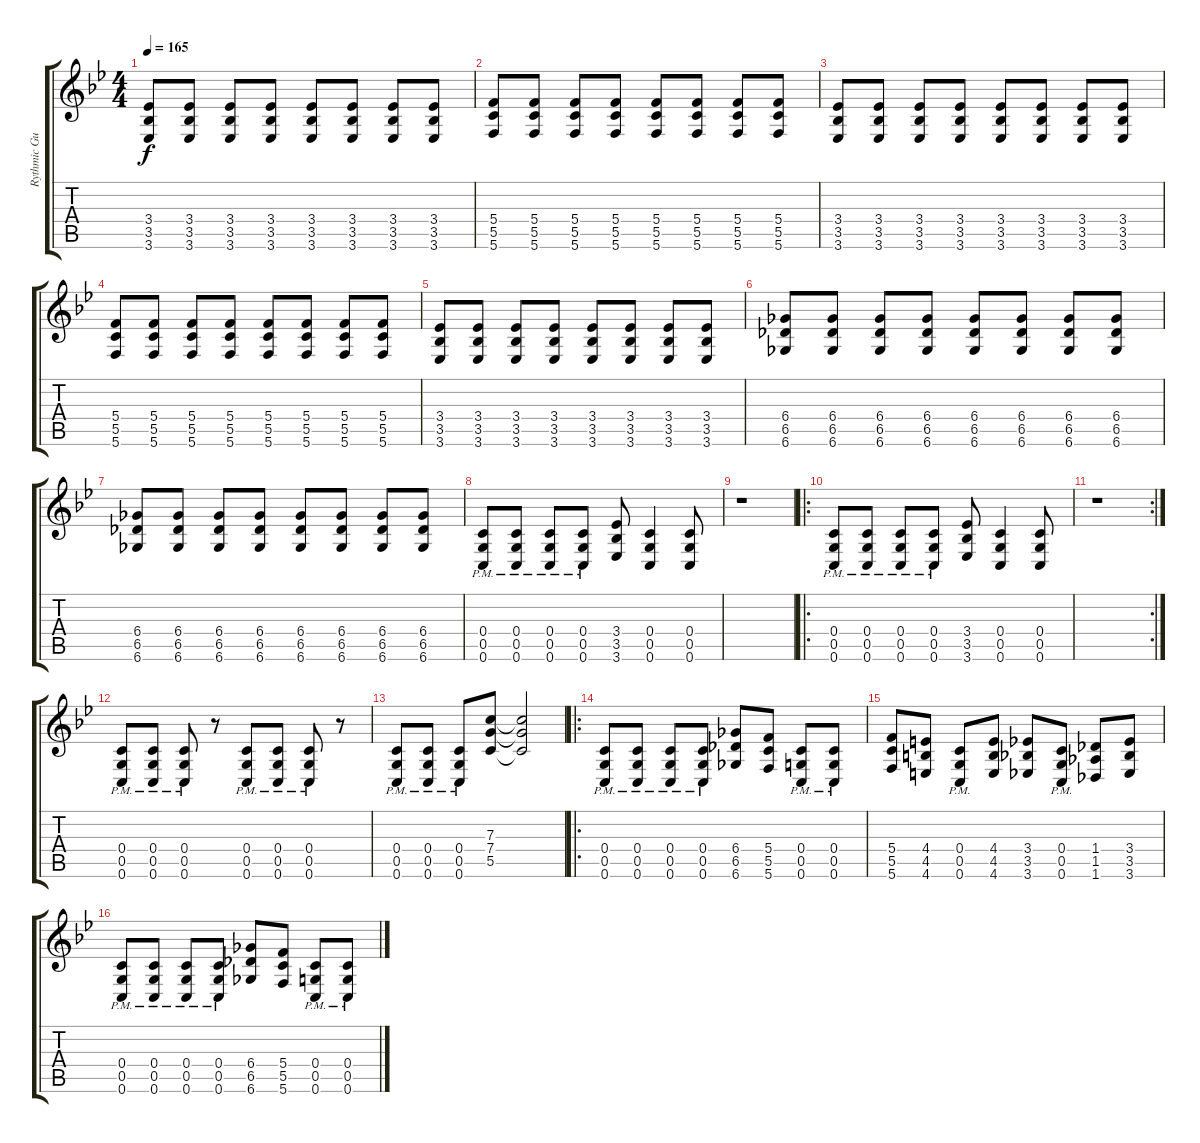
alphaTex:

\track ("Rythmic Guitar" "Rythmic Gu") {instrument distortionguitar}
\staff {score tabs}
\tuning (D4 A3 F3 C3 G2 C2) {hide}
\ts (4 4)
\tempo 165
\clef g2
\ks bb
(3.4 3.5 3.6).8{dy f} (3.4 3.5 3.6).8 (3.4 3.5 3.6).8 (3.4 3.5 3.6).8 (3.4 3.5 3.6).8 (3.4 3.5 3.6).8 (3.4 3.5 3.6).8 (3.4 3.5 3.6).8 |
(5.4 5.5 5.6).8 (5.4 5.5 5.6).8 (5.4 5.5 5.6).8 (5.4 5.5 5.6).8 (5.4 5.5 5.6).8 (5.4 5.5 5.6).8 (5.4 5.5 5.6).8 (5.4 5.5 5.6).8 |
(3.4 3.5 3.6).8 (3.4 3.5 3.6).8 (3.4 3.5 3.6).8 (3.4 3.5 3.6).8 (3.4 3.5 3.6).8 (3.4 3.5 3.6).8 (3.4 3.5 3.6).8 (3.4 3.5 3.6).8 |
(5.4 5.5 5.6).8 (5.4 5.5 5.6).8 (5.4 5.5 5.6).8 (5.4 5.5 5.6).8 (5.4 5.5 5.6).8 (5.4 5.5 5.6).8 (5.4 5.5 5.6).8 (5.4 5.5 5.6).8 |
(3.4 3.5 3.6).8 (3.4 3.5 3.6).8 (3.4 3.5 3.6).8 (3.4 3.5 3.6).8 (3.4 3.5 3.6).8 (3.4 3.5 3.6).8 (3.4 3.5 3.6).8 (3.4 3.5 3.6).8 |
(6.4 6.5 6.6).8 (6.4 6.5 6.6).8 (6.4 6.5 6.6).8 (6.4 6.5 6.6).8 (6.4 6.5 6.6).8 (6.4 6.5 6.6).8 (6.4 6.5 6.6).8 (6.4 6.5 6.6).8 |
(6.4 6.5 6.6).8 (6.4 6.5 6.6).8 (6.4 6.5 6.6).8 (6.4 6.5 6.6).8 (6.4 6.5 6.6).8 (6.4 6.5 6.6).8 (6.4 6.5 6.6).8 (6.4 6.5 6.6).8 |
(0.4{pm} 0.5{pm} 0.6{pm}).8 (0.4{pm} 0.5{pm} 0.6{pm}).8 (0.4{pm} 0.5{pm} 0.6{pm}).8 (0.4{pm} 0.5{pm} 0.6{pm}).8 (3.4 3.5 3.6).8 (0.4 0.5 0.6).4 (0.4 0.5 0.6).8 |
r.1 |
\ro
(0.4{pm} 0.5{pm} 0.6{pm}).8 (0.4{pm} 0.5{pm} 0.6{pm}).8 (0.4{pm} 0.5{pm} 0.6{pm}).8 (0.4{pm} 0.5{pm} 0.6{pm}).8 (3.4 3.5 3.6).8 (0.4 0.5 0.6).4 (0.4 0.5 0.6).8 |
\rc 2
r.1 |
(0.4{pm} 0.5{pm} 0.6{pm}).8 (0.4{pm} 0.5{pm} 0.6{pm}).8 (0.4{pm} 0.5{pm} 0.6{pm}).8 r.8 (0.4{pm} 0.5{pm} 0.6{pm}).8 (0.4{pm} 0.5{pm} 0.6{pm}).8 (0.4{pm} 0.5{pm} 0.6{pm}).8 r.8 |
(0.4{pm} 0.5{pm} 0.6{pm}).8 (0.4{pm} 0.5{pm} 0.6{pm}).8 (0.4{pm} 0.5{pm} 0.6{pm}).8 (7.3 7.4 5.5).8 (7.3{t} 7.4{t} 5.5{t}).2 |
\ro
(0.4{pm} 0.5{pm} 0.6{pm}).8 (0.4{pm} 0.5{pm} 0.6{pm}).8 (0.4{pm} 0.5{pm} 0.6{pm}).8 (0.4{pm} 0.5{pm} 0.6{pm}).8 (6.4 6.5 6.6).8 (5.4 5.5 5.6).8 (0.4{pm} 0.5{pm} 0.6{pm}).8 (0.4{pm} 0.5{pm} 0.6{pm}).8 |
(5.4 5.5 5.6).8 (4.4 4.5 4.6).8 (0.4{pm} 0.5{pm} 0.6{pm}).8 (4.4 4.5 4.6).8 (3.4 3.5 3.6).8 (0.4{pm} 0.5{pm} 0.6{pm}).8 (1.4 1.5 1.6).8 (3.4 3.5 3.6).8 |
(0.4{pm} 0.5{pm} 0.6{pm}).8 (0.4{pm} 0.5{pm} 0.6{pm}).8 (0.4{pm} 0.5{pm} 0.6{pm}).8 (0.4{pm} 0.5{pm} 0.6{pm}).8 (6.4 6.5 6.6).8 (5.4 5.5 5.6).8 (0.4{pm} 0.5{pm} 0.6{pm}).8 (0.4{pm} 0.5{pm} 0.6{pm}).8
